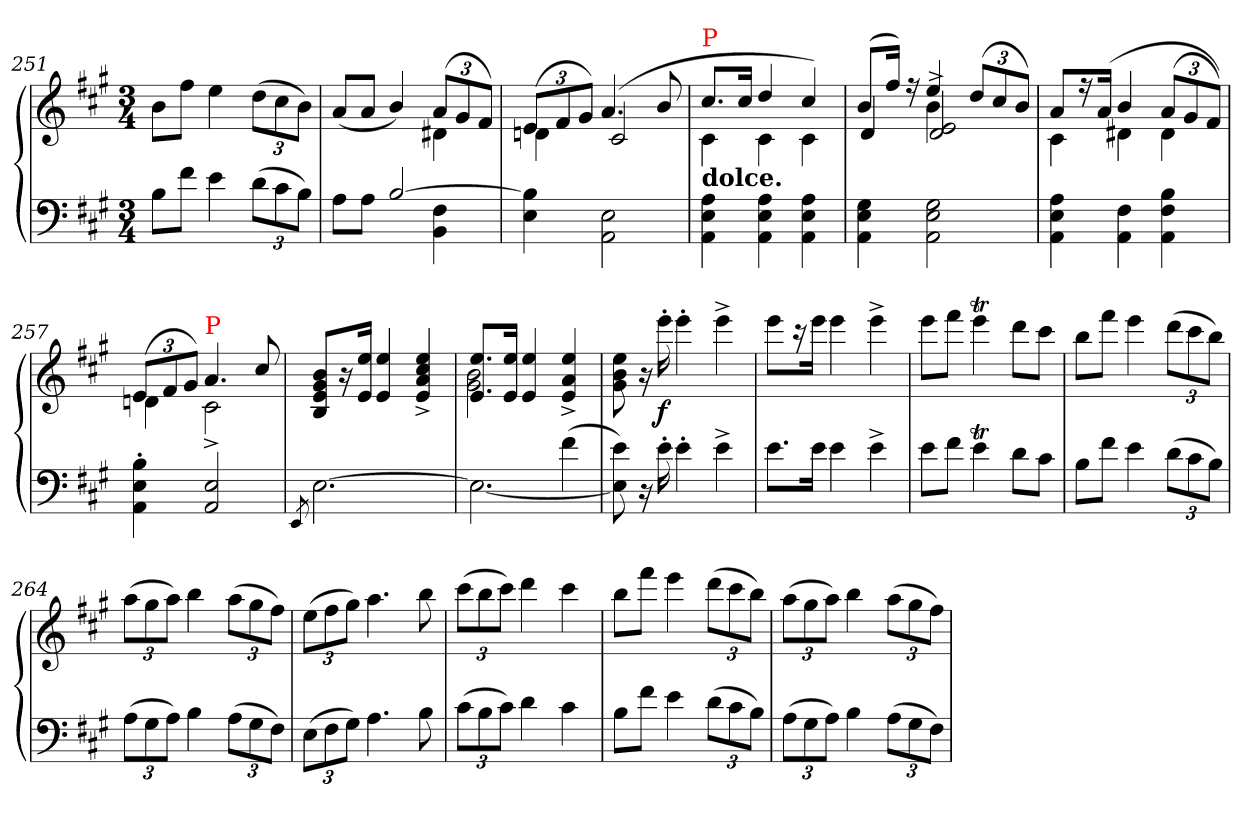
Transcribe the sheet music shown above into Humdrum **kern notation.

**kern	**kern	**dynam
*part1	*part1	*part1
*staff2	*staff1	*staff1/2
*clefF4	*clefG2	*
*k[f#c#g#]	*k[f#c#g#]	*
*A:	*A:	*
*M3/4	*M3/4	*
=251	=251	=251
8BL	8bL	.
8f#J	8ff#J	.
4e	4ee	.
*Xbrackettup	*Xbrackettup	*
(>12dL	(>12ddL	.
12c#	12cc#	.
12BJ)	12bJ)	.
=252	=252	=252
*^	*^	*
4ryy	8A\L)	(<8a/L	2ryy	.
.	8AJ	8a/J	.	.
(>[2B	4ryy	4b/)	.	.
.	4F# 4BB	(>12a/L	4d#X	.
.	.	12g#/	.	.
.	.	12f#J)	.	.
*v	*v	*	*	*
=253	=253	=253	=253
4B] 4E	(>12eL	4dn	.
.	12f#	.	.
.	12g#J)	.	.
2E\ 2AA\	(>4.a	2c#/	.
.	8b/	.	.
=254	=254	=254	=254
!	!LO:TX:a:color=red:t=P	!	!
!LO:TX:a:B:t=dolce.	!	!	!
4A 4E 4AA	8.cc#L	4c#	.
.	16cc#Jk	.	.
4A 4E 4AA	4dd	4c#	.
4A 4E 4AA	4cc#)	4c#	.
=255	=255	=255	=255
*	*	*^	*
4G# 4E 4AA	(<8bL	4ryy	4d	.
.	16ff#Jk)	.	.	.
.	16rff	.	.	.
2G# 2E 2AA	4ee	4b	2e^< 2d^<	.
.	(>12dd/L	4ryy	.	.
.	12cc#	.	.	.
.	12bJ)	.	.	.
*	*	*v	*v	*
=256	=256	=256	=256
4A\ 4E\ 4AA\	8aL	4c#	.
.	16r	.	.
.	(>16aJk	.	.
4F#\ 4AA\	4b	4d#X	.
4B\ 4F#\ 4AA\	(>12aL	4d#	.
.	12g#	.	.
.	12f#J))	.	.
=257	=257	=257	=257
4B'>\ 4E'>\ 4AA'>\	(>12eL	4dn	.
.	12f#	.	.
.	12g#J)	.	.
!	!LO:TX:a:color=red:t=P	!	!
2E/ 2AA/	4.a	2c#^<	.
.	8cc#	.	.
*	*v	*v	*
=258	=258	=258
8qEE/	.	.
[2.E\	8b 8g# 8e 8BL	.
.	16r	.
.	16ee 16eJk	.
.	4ee 4e	.
.	4ee^>/ 4cc#^>/ 4a^>/ 4e^>/	.
=259	=259	=259
*^	*^	*
2ryy	2.E_	8.ee/ 8.e/L	2b\ 2g#\	.
.	.	16ee 16eJk	.	.
.	.	4ee/ 4e/	.	.
(>4f#\	.	4ee^>/ 4a^>/ 4e^>/	4ryy	.
*v	*v	*	*	*
*	*v	*v	*
=260	=260	=260
8e 8E])	8ee 8b 8g#	.
16r	16r	.
!	!	!LO:DY:b
16e'>	16eee'>	f
4e'>	4eee'>	.
4e^>	4eee^>	.
=261	=261	=261
8.eL	8eeeL	.
.	16rccc	.
16eJk	16eeeJk	.
4e	4eee	.
4e^>	4eee^>	.
=262	=262	=262
8eL	8eeeL	.
8f#J	8fff#J	.
4eT	4eeeT	.
8dL	8dddL	.
8c#J	8ccc#J	.
=263	=263	=263
8BL	8bbL	.
8f#J	8fff#J	.
4e	4eee	.
(>12dL	(>12dddL	.
12c#	12ccc#	.
12BJ)	12bbJ)	.
=264	=264	=264
(>12AL	(>12aaL	.
12G#	12gg#	.
12AJ)	12aaJ)	.
4B	4bb	.
(>12AL	(>12aaL	.
12G#	12gg#	.
12F#J)	12ff#J)	.
=265	=265	=265
(>12EL	(>12eeL	.
12F#	12ff#	.
12G#J)	12gg#J)	.
4.A	4.aa	.
8B	8bb	.
=266	=266	=266
(>12c#L	(>12ccc#L	.
12B	12bb	.
12c#J)	12ccc#J)	.
4d	4ddd	.
4c#	4ccc#	.
=267	=267	=267
8BL	8bbL	.
8f#J	8fff#J	.
4e	4eee	.
(>12dL	(>12dddL	.
12c#	12ccc#	.
12BJ)	12bbJ)	.
=268	=268	=268
(>12AL	(>12aaL	.
12G#	12gg#	.
12AJ)	12aaJ)	.
4B	4bb	.
(>12AL	(>12aaL	.
12G#	12gg#	.
12F#J)	12ff#J)	.
=	=	=
*-	*-	*-
